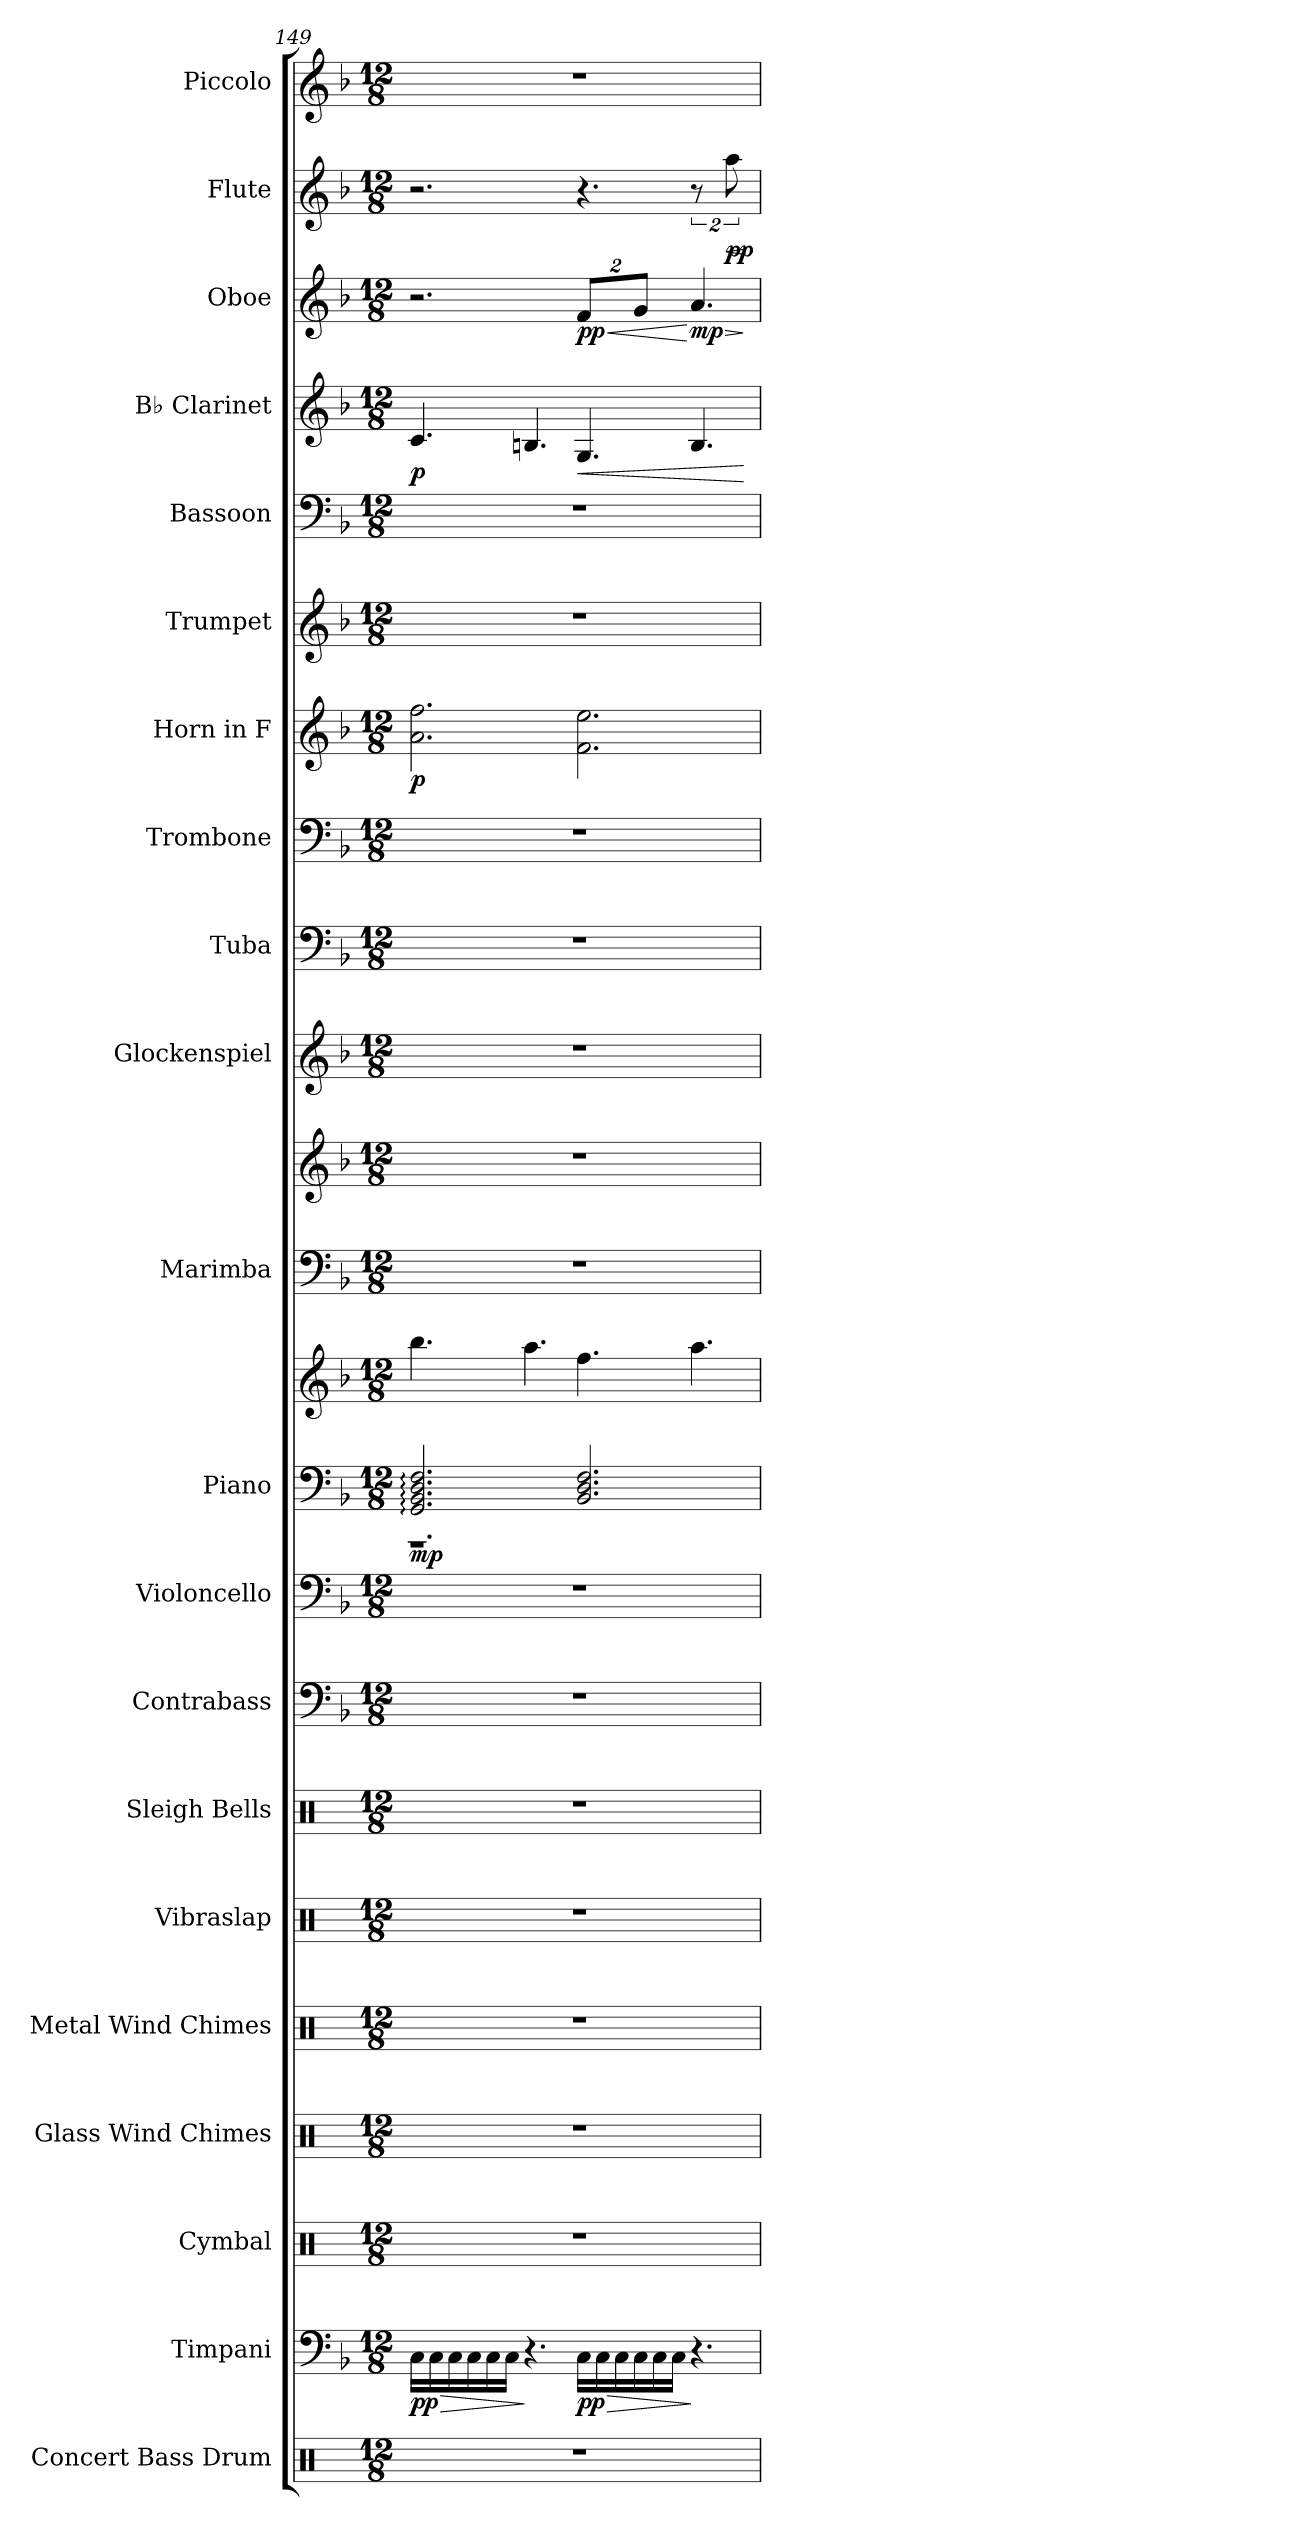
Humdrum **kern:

**kern	**kern	**dynam	**kern	**kern	**kern	**kern	**kern	**kern	**kern	**kern	**kern	**dynam	**kern	**kern	**kern	**kern	**kern	**kern	**dynam	**kern	**kern	**kern	**dynam	**kern	**dynam	**kern	**dynam	**kern
*part21	*part20	*part20	*part19	*part18	*part17	*part16	*part15	*part14	*part13	*part12	*part12	*part12	*part11	*part11	*part10	*part9	*part8	*part7	*part7	*part6	*part5	*part4	*part4	*part3	*part3	*part2	*part2	*part1
*staff23	*staff22	*staff22	*staff21	*staff20	*staff19	*staff18	*staff17	*staff16	*staff15	*staff14	*staff13	*staff13/14	*staff12	*staff11	*staff10	*staff9	*staff8	*staff7	*staff7	*staff6	*staff5	*staff4	*staff4	*staff3	*staff3	*staff2	*staff2	*staff1
*I"Concert Bass Drum	*I"Timpani	*	*I"Cymbal	*I"Glass Wind Chimes	*I"Metal Wind Chimes	*I"Vibraslap	*I"Sleigh Bells	*I"Contrabass	*I"Violoncello	*I"Piano	*	*	*I"Marimba	*	*I"Glockenspiel	*I"Tuba	*I"Trombone	*I"Horn in F	*	*I"Trumpet	*I"Bassoon	*I"B♭ Clarinet	*	*I"Oboe	*	*I"Flute	*	*I"Piccolo
*I'Con. BD	*I'Timp.	*	*I'Cym.	*I'Gl. Wn Ch.	*I'Met. Wn Ch.	*I'Vibslp.	*I'Sle. Be.	*I'Cb.	*I'Vc.	*I'Pno.	*	*	*I'Mrm.	*	*I'Glock.	*I'Tba.	*I'Tbn.	*	*	*I'Tpt.	*I'Bsn.	*I'B♭ Cl.	*	*I'Ob.	*	*I'Fl.	*	*I'Picc.
*clefX	*clefF4	*	*clefX	*clefX	*clefX	*clefX	*clefX	*clefF4	*clefF4	*clefF4	*clefG2	*	*clefF4	*clefG2	*clefG2	*clefF4	*clefF4	*clefG2	*	*clefG2	*clefF4	*clefG2	*	*clefG2	*	*clefG2	*	*clefG2
*	*	*	*	*	*	*	*	*ITrd7c12	*	*	*	*	*	*	*ITrd-14c-24	*	*	*ITrd4c7	*	*ITrd1c2	*	*ITrd1c2	*	*	*	*	*	*ITrd-7c-12
*k[]	*k[b-]	*	*k[]	*k[]	*k[]	*k[]	*k[]	*k[b-]	*k[b-]	*k[b-]	*k[b-]	*	*k[b-]	*k[b-]	*k[b-]	*k[b-]	*k[b-]	*k[b-e-]	*	*k[b-e-a-]	*k[b-]	*k[b-e-a-]	*	*k[b-]	*	*k[b-]	*	*k[b-]
*M12/8	*M12/8	*	*M12/8	*M12/8	*M12/8	*M12/8	*M12/8	*M12/8	*M12/8	*M12/8	*M12/8	*	*M12/8	*M12/8	*M12/8	*M12/8	*M12/8	*M12/8	*	*M12/8	*M12/8	*M12/8	*	*M12/8	*	*M12/8	*	*M12/8
=149	=149	=149	=149	=149	=149	=149	=149	=149	=149	=149	=149	=149	=149	=149	=149	=149	=149	=149	=149	=149	=149	=149	=149	=149	=149	=149	=149	=149
!	!	!LO:HP:b	!	!	!	!	!	!	!	!	!	!	!	!	!	!	!	!	!	!	!	!	!	!	!	!	!	!
*	*	*	*	*	*	*	*	*	*	*^	*	*	*	*	*	*	*	*	*	*	*	*	*	*	*	*	*	*
!	!	!LO:DY:n=1:b	!	!	!	!	!	!	!	!	!	!	!LO:DY:b=2	!	!	!	!	!	!	!LO:DY:b	!	!	!	!LO:DY:b	!	!	!	!	!
1.r	16C\LL	> pp	1.r	1.r	1.r	1.r	1.r	1.r	1.r	2.GG/: 2.BB-/: 2.D/: 2.F/:	1.r	4.bb-\	mp	1.r	1.r	1.r	1.r	1.r	2.d\ 2.b-\	p	1.r	1.r	4.B-/	p	2.r	.	2.r	.	1.r
.	16C\	.	.	.	.	.	.	.	.	.	.	.	.	.	.	.	.	.	.	.	.	.	.	.	.	.	.	.	.
.	16C\	.	.	.	.	.	.	.	.	.	.	.	.	.	.	.	.	.	.	.	.	.	.	.	.	.	.	.	.
.	16C\	.	.	.	.	.	.	.	.	.	.	.	.	.	.	.	.	.	.	.	.	.	.	.	.	.	.	.	.
.	16C\	.	.	.	.	.	.	.	.	.	.	.	.	.	.	.	.	.	.	.	.	.	.	.	.	.	.	.	.
.	16C\JJ	.	.	.	.	.	.	.	.	.	.	.	.	.	.	.	.	.	.	.	.	.	.	.	.	.	.	.	.
!	!	!LO:DY:n=2:b	!	!	!	!	!	!	!	!	!	!	!	!	!	!	!	!	!	!	!	!	!	!	!	!	!	!	!
!	!	!LO:DY:n=3:b	!	!	!	!	!	!	!	!	!	!	!	!	!	!	!	!	!	!	!	!	!	!	!	!	!	!	!
.	4.r	] p other-dynamics	.	.	.	.	.	.	.	.	.	4.aa\	.	.	.	.	.	.	.	.	.	.	4.An/	.	.	.	.	.	.
!	!	!LO:HP:b	!	!	!	!	!	!	!	!	!	!	!	!	!	!	!	!	!	!	!	!	!	!LO:HP:b	!	!	!	!	!
*	*	*	*	*	*	*	*	*	*	*	*	*	*	*	*	*	*	*	*	*	*	*	*	*	*Xbrackettup	*	*	*	*
!	!	!LO:DY:n=4:b	!	!	!	!	!	!	!	!	!	!	!	!	!	!	!	!	!	!	!	!	!	!	!	!LO:HP:b	!	!	!
!	!	!	!	!	!	!	!	!	!	!	!	!	!	!	!	!	!	!	!	!	!	!	!	!	!	!LO:DY:n=1:b	!	!	!
.	16C\LL	> pp	.	.	.	.	.	.	.	2.BB-/ 2.D/ 2.F/	.	4.ff\	.	.	.	.	.	.	2.B-\ 2.a\	.	.	.	4.F/	<	16%3f/L	< pp	4.r	.	.
.	16C\	.	.	.	.	.	.	.	.	.	.	.	.	.	.	.	.	.	.	.	.	.	.	.	.	.	.	.	.
.	16C\	.	.	.	.	.	.	.	.	.	.	.	.	.	.	.	.	.	.	.	.	.	.	.	.	.	.	.	.
.	16C\	.	.	.	.	.	.	.	.	.	.	.	.	.	.	.	.	.	.	.	.	.	.	.	16%3g/J	.	.	.	.
.	16C\	.	.	.	.	.	.	.	.	.	.	.	.	.	.	.	.	.	.	.	.	.	.	.	.	.	.	.	.
.	16C\JJ	.	.	.	.	.	.	.	.	.	.	.	.	.	.	.	.	.	.	.	.	.	.	.	.	.	.	.	.
!	!	!LO:DY:n=5:b	!	!	!	!	!	!	!	!	!	!	!	!	!	!	!	!	!	!	!	!	!	!	!	!LO:HP:n=1:b	!	!	!
!	!	!LO:DY:n=6:b	!	!	!	!	!	!	!	!	!	!	!	!	!	!	!	!	!	!	!	!	!	!	!	!LO:DY:n=2:b	!	!	!
.	4.r	] p other-dynamics	.	.	.	.	.	.	.	.	.	4.aa\	.	.	.	.	.	.	.	.	.	.	4.A/	.	4.a/	[ > mp	16%3r	.	.
!	!	!	!	!	!	!	!	!	!	!	!	!	!	!	!	!	!	!	!	!	!	!	!	!	!	!	!	!LO:HP:b	!
!	!	!	!	!	!	!	!	!	!	!	!	!	!	!	!	!	!	!	!	!	!	!	!	!	!	!	!	!LO:DY:n=1:b	!
.	.	.	.	.	.	.	.	.	.	.	.	.	.	.	.	.	.	.	.	.	.	.	.	.	.	.	16%3aa\	< pp	.
*	*	*	*	*	*	*	*	*	*	*v	*v	*	*	*	*	*	*	*	*	*	*	*	*	*	*	*	*	*	*
.	.	.	.	.	.	.	.	.	.	.	.	.	.	.	.	.	.	.	.	.	.	.	[	.	]	.	[	.
=	=	=	=	=	=	=	=	=	=	=	=	=	=	=	=	=	=	=	=	=	=	=	=	=	=	=	=	=
*-	*-	*-	*-	*-	*-	*-	*-	*-	*-	*-	*-	*-	*-	*-	*-	*-	*-	*-	*-	*-	*-	*-	*-	*-	*-	*-	*-	*-
